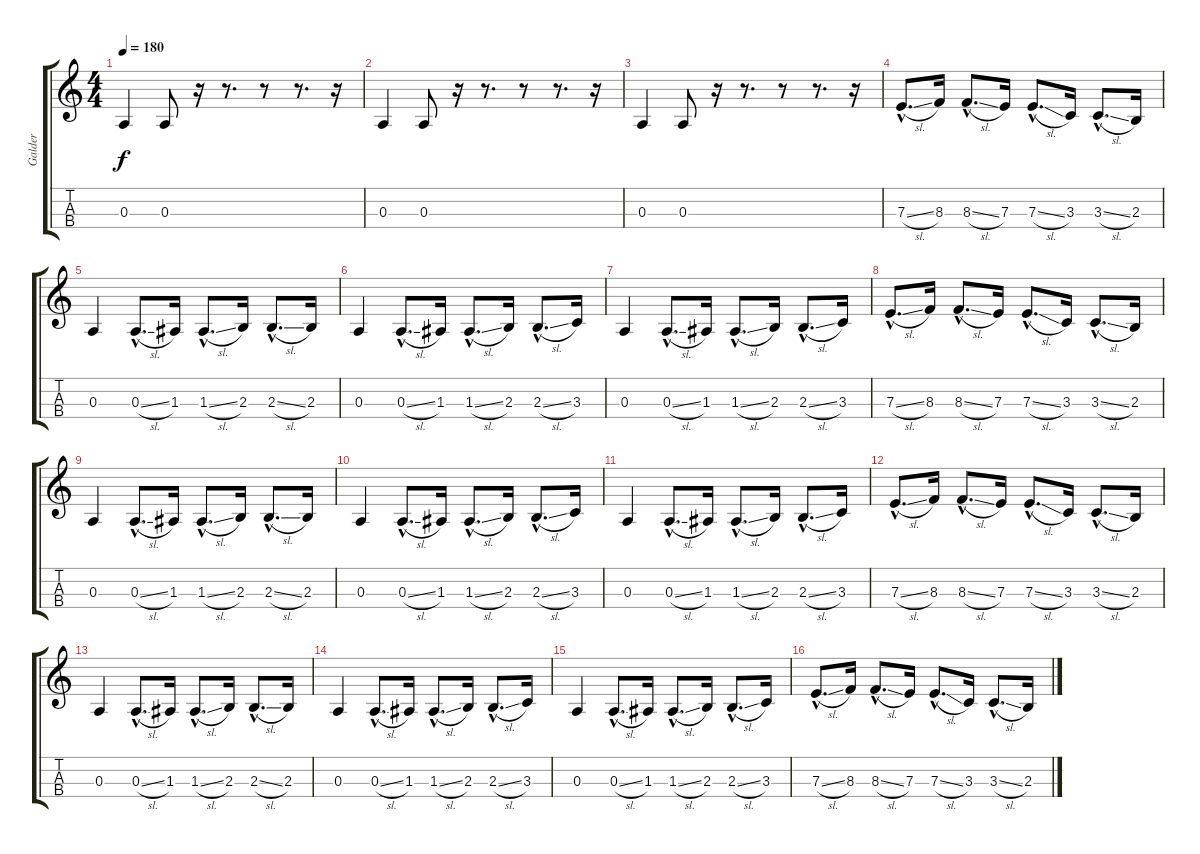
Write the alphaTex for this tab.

\track ("Galder" "Galder") {instrument electricbasspick}
\staff {score tabs}
\tuning (G3 D3 A2 E2) {hide}
\ts (4 4)
\tempo 180
\clef g2
\ks c
0.3.4{dy f instrument electricbasspick} 0.3.8 r.16 r.8{d} r.8 r.8{d} r.16 |
0.3.4 0.3.8 r.16 r.8{d} r.8 r.8{d} r.16 |
0.3.4 0.3.8 r.16 r.8{d} r.8 r.8{d} r.16 |
7.3{sl hac}.8{d} 8.3.16 8.3{sl hac}.8{d} 7.3.16 7.3{sl hac}.8{d} 3.3.16 3.3{sl hac}.8{d} 2.3.16 |
0.3.4 0.3{sl hac}.8{d} 1.3.16 1.3{sl hac}.8{d} 2.3.16 2.3{sl hac}.8{d} 2.3.16 |
0.3.4 0.3{sl hac}.8{d} 1.3.16 1.3{sl hac}.8{d} 2.3.16 2.3{sl hac}.8{d} 3.3.16 |
0.3.4 0.3{sl hac}.8{d} 1.3.16 1.3{sl hac}.8{d} 2.3.16 2.3{sl hac}.8{d} 3.3.16 |
7.3{sl hac}.8{d} 8.3.16 8.3{sl hac}.8{d} 7.3.16 7.3{sl hac}.8{d} 3.3.16 3.3{sl hac}.8{d} 2.3.16 |
0.3.4 0.3{sl hac}.8{d} 1.3.16 1.3{sl hac}.8{d} 2.3.16 2.3{sl hac}.8{d} 2.3.16 |
0.3.4 0.3{sl hac}.8{d} 1.3.16 1.3{sl hac}.8{d} 2.3.16 2.3{sl hac}.8{d} 3.3.16 |
0.3.4 0.3{sl hac}.8{d} 1.3.16 1.3{sl hac}.8{d} 2.3.16 2.3{sl hac}.8{d} 3.3.16 |
7.3{sl hac}.8{d} 8.3.16 8.3{sl hac}.8{d} 7.3.16 7.3{sl hac}.8{d} 3.3.16 3.3{sl hac}.8{d} 2.3.16 |
0.3.4 0.3{sl hac}.8{d} 1.3.16 1.3{sl hac}.8{d} 2.3.16 2.3{sl hac}.8{d} 2.3.16 |
0.3.4 0.3{sl hac}.8{d} 1.3.16 1.3{sl hac}.8{d} 2.3.16 2.3{sl hac}.8{d} 3.3.16 |
0.3.4 0.3{sl hac}.8{d} 1.3.16 1.3{sl hac}.8{d} 2.3.16 2.3{sl hac}.8{d} 3.3.16 |
7.3{sl hac}.8{d} 8.3.16 8.3{sl hac}.8{d} 7.3.16 7.3{sl hac}.8{d} 3.3.16 3.3{sl hac}.8{d} 2.3.16
